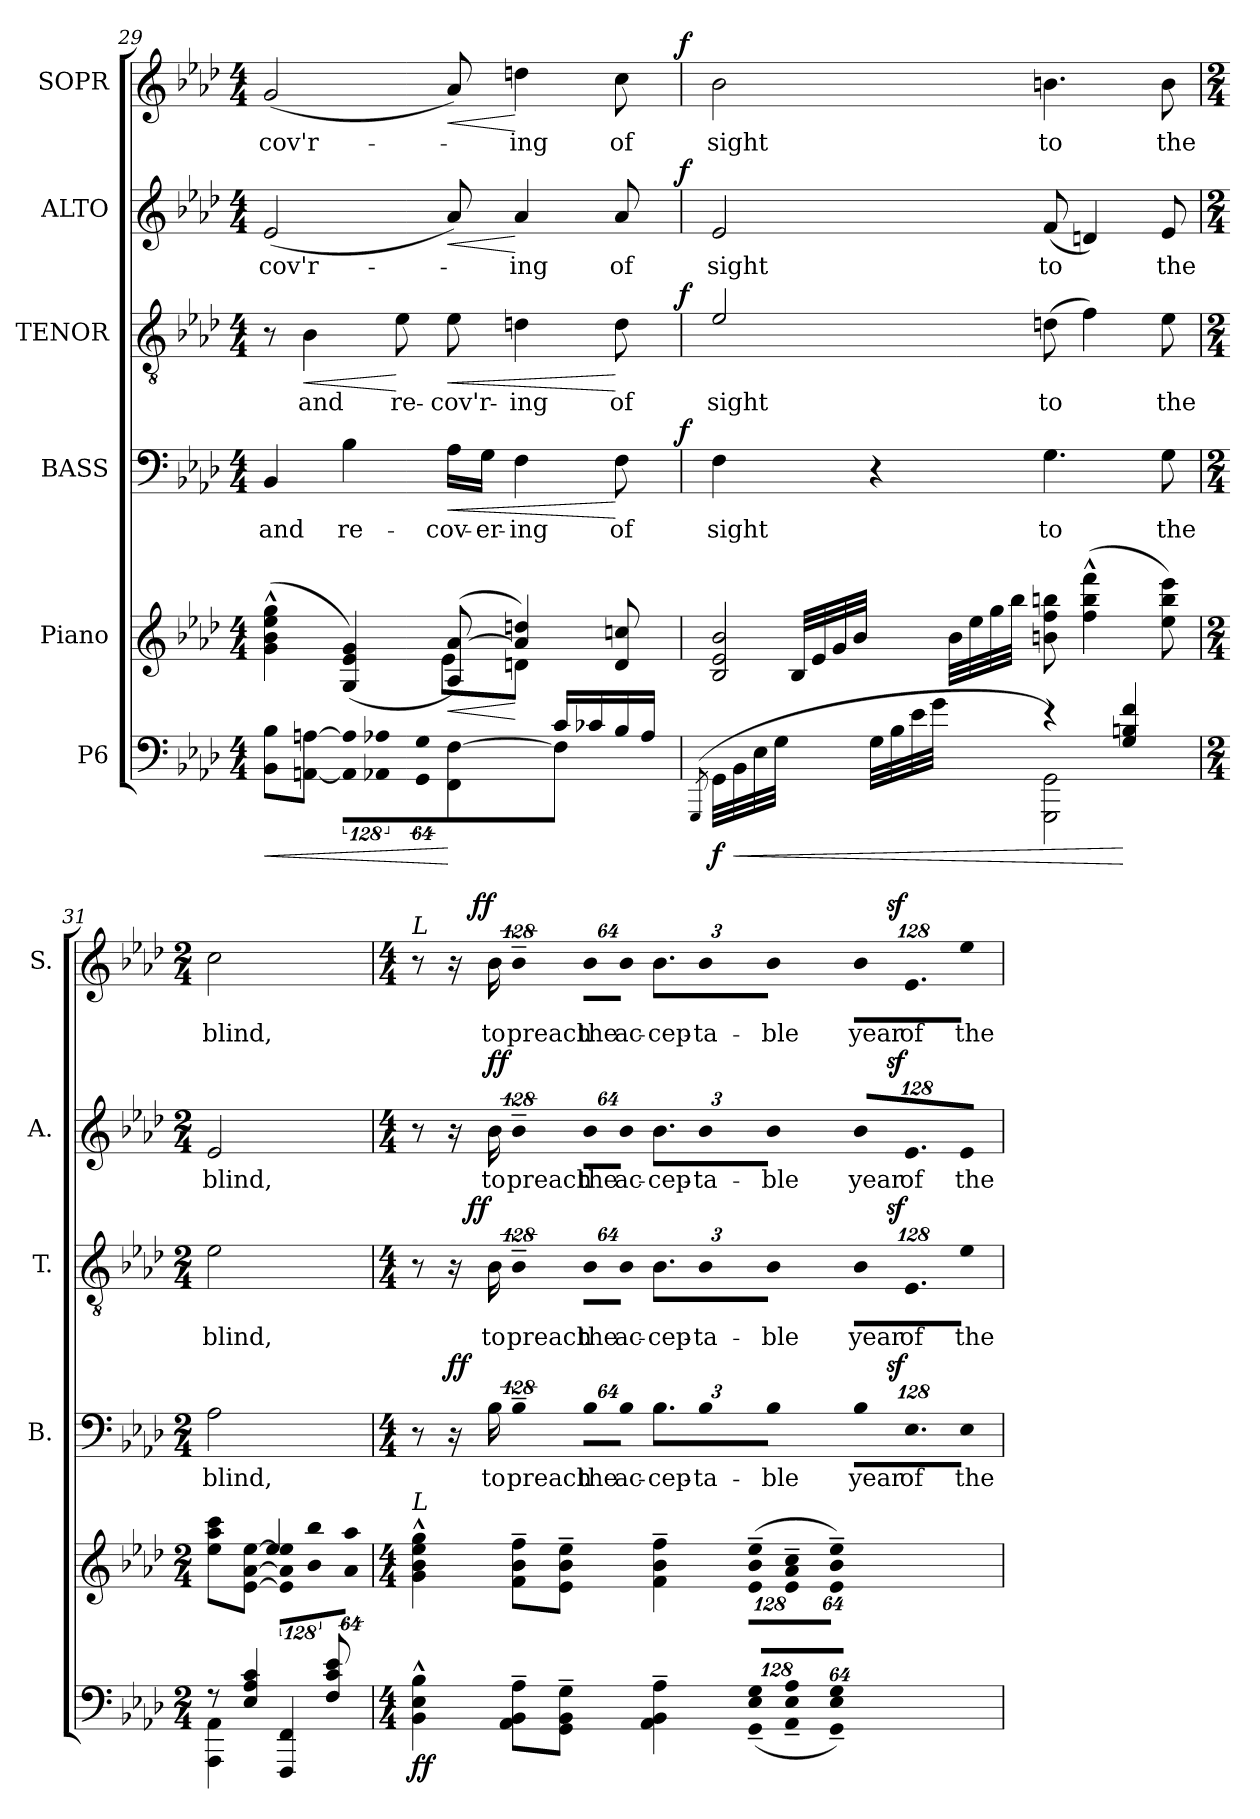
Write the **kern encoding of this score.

**kern	**dynam	**kern	**dynam	**kern	**text	**dynam	**kern	**text	**dynam	**kern	**text	**dynam	**kern	**text	**dynam
*part6	*part6	*part5	*part5	*part4	*part4	*part4	*part3	*part3	*part3	*part2	*part2	*part2	*part1	*part1	*part1
*staff6	*staff6	*staff5	*staff5	*staff4	*staff4	*staff4	*staff3	*staff3	*staff3	*staff2	*staff2	*staff2	*staff1	*staff1	*staff1
*I"P6	*	*I"Piano	*	*I"BASS	*	*	*I"TENOR	*	*	*I"ALTO	*	*	*I"SOPR	*	*
*	*	*	*	*I'B.	*	*	*I'T.	*	*	*I'A.	*	*	*I'S.	*	*
!!LO:PB:g=z
*clefF4	*	*clefG2	*	*clefF4	*	*	*clefGv2	*	*	*clefG2	*	*	*clefG2	*	*
*	*	*	*	*	*	*	*ITrd7c12	*	*	*	*	*	*	*	*
*k[b-e-a-d-]	*	*k[b-e-a-d-]	*	*k[b-e-a-d-]	*	*	*k[b-e-a-d-]	*	*	*k[b-e-a-d-]	*	*	*k[b-e-a-d-]	*	*
*A-:	*	*A-:	*	*A-:	*	*	*A-:	*	*	*A-:	*	*	*A-:	*	*
*M4/4	*	*M4/4	*	*M4/4	*	*	*M4/4	*	*	*M4/4	*	*	*M4/4	*	*
=29	=29	=29	=29	=29	=29	=29	=29	=29	=29	=29	=29	=29	=29	=29	=29
*^	*	*	*	*	*	*	*	*	*	*	*	*	*	*	*
!	!	!LO:HP:b	!	!	!	!	!	!	!	!	!	!	!	!	!	!
*	*	*	*^	*	*	*	*	*	*	*	*	*	*	*	*	*
!	!	!	!	!	!	!	!LO:LY:b:color=#000000	!	!	!	!	!	!	!	!	!	!
!	!	!	!	!	!	!	!	!	!	!	!	!	!LO:LY:b:color=#000000	!	!	!	!
!	!	!	!	!	!	!	!	!	!	!	!	!	!	!	!LO:TX:a:Bi:t=cresc. molto	!	!
!	!	!	!	!	!	!	!	!	!	!	!	!LO:TX:a:Bi:t=cresc. molto	!	!	!	!	!
!	!	!	!	!	!	!	!	!	!LO:TX:a:Bi:t=cresc. molto	!	!	!	!	!	!	!	!
!	!	!	!	!	!	!LO:TX:a:Bi:t=cresc. molto	!	!	!	!	!	!	!	!	!	!	!
!	!	!	!	!	!	!	!	!	!	!	!	!	!	!	!	!LO:LY:b:color=#000000	!
*	*	*	*	*	*	*^	*	*	*^	*	*	*^	*	*	*^	*	*
2ryy	8BB-i\ 8B-iL	<	(4gi\^^ 4b-i^^ 4ee-i^^ 4ggi^^	2ryy	.	4BB-i/	2ryy	and	.	8r	2ryy	.	.	(2e-i/	2ryy	cov'r-	.	(2gi/	2ryy	cov'r-	.
!	!	!	!	!	!	!	!	!	!	!	!	!LO:LY:b:color=#000000	!LO:HP:b	!	!	!	!	!	!	!	!
.	[8AAni\ [8AniJ	.	.	.	.	.	.	.	.	4BB-i\	.	and	<	.	.	.	.	.	.	.	.
!	!LO:N:vis=8	!	!	!	!	!	!	!	!	!	!	!	!	!	!	!	!	!	!	!	!
!	!	!	!	!	!	!	!	!LO:LY:b:color=#000000	!	!	!	!	!	!	!	!	!	!	!	!	!
.	1024%85AAi\] 1024%85Ai]L	.	(4Gi/ 4e-i 4gi)	.	.	4B-i\	.	re-	.	.	.	.	.	.	.	.	.	.	.	.	.
!	!LO:N:vis=8	!	!	!	!	!	!	!	!	!	!	!	!	!	!	!	!	!	!	!	!
.	1024%85AA-Xi\ 1024%85A-Xi	.	.	.	.	.	.	.	.	.	.	.	.	.	.	.	.	.	.	.	.
!	!	!	!	!	!	!	!	!	!	!	!	!LO:LY:b:color=#000000	!	!	!	!	!	!	!	!	!
.	.	.	.	.	.	.	.	.	.	8E-i\	.	re-	[	.	.	.	.	.	.	.	.
!	!LO:N:vis=8	!	!	!	!	!	!	!	!	!	!	!	!	!	!	!	!	!	!	!	!
.	512%43GGi\ 512%43GiJ	.	.	.	.	.	.	.	.	.	.	.	.	.	.	.	.	.	.	.	.
!	!	!	!	!	!LO:HP:b	!	!	!	!	!	!	!	!	!	!	!	!	!	!	!	!
!	!	!	!	!	!	!	!	!LO:LY:b:color=#000000	!LO:HP:b	!	!	!	!	!	!	!	!	!	!	!	!
!	!	!	!	!	!	!	!	!	!	!	!	!LO:LY:b:color=#000000	!LO:HP:b	!	!	!	!LO:HP:b	!	!	!	!LO:HP:b
4ryy	4FFi\ [4Fi	[	(8A-i/ [8a-i)	8e-i\L	<	16A-i\LL	4ryy	-cov-	<	8E-i\	4ryy	-cov'r-	<	8a-i/)	4ryy	.	<	8a-i/)	4ryy	.	<
!	!	!	!	!	!	!	!	!LO:LY:b:color=#000000	!	!	!	!	!	!	!	!	!	!	!	!	!
.	.	.	.	.	.	16Gi\JJ	.	-er-	.	.	.	.	.	.	.	.	.	.	.	.	.
!	!	!	!	!	!	!	!	!LO:LY:b:color=#000000	!	!	!	!	!	!	!	!	!	!	!	!	!
!	!	!	!	!	!	!	!	!	!	!	!	!LO:LY:b:color=#000000	!	!	!	!	!	!	!	!	!
!	!	!	!	!	!	!	!	!	!	!	!	!	!	!	!	!LO:LY:b:color=#000000	!	!	!	!	!
!	!	!	!	!	!	!	!	!	!	!	!	!	!	!	!	!	!	!	!	!LO:LY:b:color=#000000	!
.	.	.	4a-i/] 4ddni)	8dni\J	[	4Fi\	.	-ing	.	4Dni\	.	-ing	.	4a-i/	.	-ing	[	4ddni\	.	-ing	[
16ci/LL	4Fi\]	.	.	4ryy	.	.	8ryy	.	.	.	8ryy	.	.	.	8ryy	.	.	.	8ryy	.	.
16c-Xi/	.	.	.	.	.	.	.	.	.	.	.	.	.	.	.	.	.	.	.	.	.
!	!	!	!	!	!	!	!	!LO:LY:b:color=#000000	!	!	!	!	!	!	!	!	!	!	!	!	!
!	!	!	!	!	!	!	!	!	!	!	!	!LO:LY:b:color=#000000	!	!	!	!	!	!	!	!	!
!	!	!	!	!	!	!	!	!	!	!	!	!	!	!	!	!LO:LY:b:color=#000000	!	!	!	!	!
!	!	!	!	!	!	!	!	!	!	!	!	!	!	!	!	!	!	!	!	!LO:LY:b:color=#000000	!
16B-i/	.	.	8di/ 8ccni	.	.	8Fi\	16ryy	of	[	8Di\	16ryy	of	[	8a-i/	16ryy	of	.	8cci\	16ryy	of	.
16A-i/JJ	.	.	.	.	.	.	32ryy	.	.	.	32ryy	.	.	.	32ryy	.	.	.	32ryy	.	.
.	.	.	.	.	.	.	64ryy	.	.	.	64ryy	.	.	.	64ryy	.	.	.	64ryy	.	.
.	.	.	.	.	.	.	128...ryy	.	.	.	128...ryy	.	.	.	128...ryy	.	.	.	128...ryy	.	.
.	.	.	.	.	.	.	1024ryy	.	f	.	1024ryy	.	f	.	1024ryy	.	f	.	1024ryy	.	f
*	*	*	*	*	*	*v	*v	*	*	*	*	*	*	*v	*v	*	*	*v	*v	*	*
*	*	*	*	*	*	*	*	*	*v	*v	*	*	*	*	*	*	*	*
=30	=30	=30	=30	=30	=30	=30	=30	=30	=30	=30	=30	=30	=30	=30	=30	=30	=30
(8qGGGi/	.	.	.	.	.	.	.	.	.	.	.	.	.	.	.	.	.
!	!	!	!	!	!	!	!LO:LY:b:color=#000000	!	!	!	!	!	!	!	!	!	!
!	!	!	!	!	!	!	!	!	!	!LO:LY:b:color=#000000	!	!	!	!	!	!	!
!	!	!	!	!	!	!	!	!	!	!	!	!	!LO:LY:b:color=#000000	!	!	!	!
!	!	!	!	!	!	!	!	!	!	!	!	!	!	!	!	!LO:LY:b:color=#000000	!
32GGi\LLL	2ryy	f	2B-i/ 2e-i 2b-i	8ryy	.	4Fi\	sight	.	2E-i/	sight	.	2e-i/	sight	.	2b-i\	sight	.
!	!	!LO:HP:b	!	!	!	!	!	!	!	!	!	!	!	!	!	!	!
32BB-i\	.	<	.	.	.	.	.	.	.	.	.	.	.	.	.	.	.
32E-i\	.	.	.	.	.	.	.	.	.	.	.	.	.	.	.	.	.
32Gi\JJJ	.	.	.	.	.	.	.	.	.	.	.	.	.	.	.	.	.
8ryy	.	.	.	32B-i/LLL	.	.	.	.	.	.	.	.	.	.	.	.	.
.	.	.	.	32e-i/	.	.	.	.	.	.	.	.	.	.	.	.	.
.	.	.	.	32gi/	.	.	.	.	.	.	.	.	.	.	.	.	.
.	.	.	.	32b-i/JJJ	.	.	.	.	.	.	.	.	.	.	.	.	.
32Gi\LLL	.	.	.	8ryy	.	4r	.	.	.	.	.	.	.	.	.	.	.
32B-i\	.	.	.	.	.	.	.	.	.	.	.	.	.	.	.	.	.
32e-i\	.	.	.	.	.	.	.	.	.	.	.	.	.	.	.	.	.
32gi\JJJ	.	.	.	.	.	.	.	.	.	.	.	.	.	.	.	.	.
8ryy	.	.	.	32b-i\LLL	.	.	.	.	.	.	.	.	.	.	.	.	.
.	.	.	.	32ee-i\	.	.	.	.	.	.	.	.	.	.	.	.	.
.	.	.	.	32ggi\	.	.	.	.	.	.	.	.	.	.	.	.	.
.	.	.	.	32bb-i\JJJ	.	.	.	.	.	.	.	.	.	.	.	.	.
!	!	!	!	!	!	!	!LO:LY:b:color=#000000	!	!	!	!	!	!	!	!	!	!
!	!	!	!	!	!	!	!	!	!	!LO:LY:b:color=#000000	!	!	!	!	!	!	!
!	!	!	!	!	!	!	!	!	!	!	!	!	!LO:LY:b:color=#000000	!	!	!	!
!	!	!	!	!	!	!	!	!	!	!	!	!	!	!	!	!LO:LY:b:color=#000000	!
4r)	2GGGi\ 2GGi	.	2ryy	8bni\ 8ffi 8bbni	.	4.Gi\	to	.	(8Dni\	to	.	(8fi/	to	.	4.bni\	to	.
.	.	.	.	(4ffi\^^ 4bbi^^ 4fffi^^	.	.	.	.	4Fi\)	.	.	4dni/)	.	.	.	.	.
4Gi/ 4Bni 4fi	.	[	.	.	.	.	.	.	.	.	.	.	.	.	.	.	.
!	!	!	!	!	!	!	!LO:LY:b:color=#000000	!	!	!	!	!	!	!	!	!	!
!	!	!	!	!	!	!	!	!	!	!LO:LY:b:color=#000000	!	!	!	!	!	!	!
!	!	!	!	!	!	!	!	!	!	!	!	!	!LO:LY:b:color=#000000	!	!	!	!
!	!	!	!	!	!	!	!	!	!	!	!	!	!	!	!	!LO:LY:b:color=#000000	!
.	.	.	.	8ee-i\ 8bbi 8eee-i)	.	8Gi\	the	.	8E-i\	the	.	8e-i/	the	.	8bi\	the	.
!!LO:LB:g=z
=31	=31	=31	=31	=31	=31	=31	=31	=31	=31	=31	=31	=31	=31	=31	=31	=31	=31
*M2/4	*	*	*M2/4	*	*	*M2/4	*	*	*M2/4	*	*	*M2/4	*	*	*M2/4	*	*
!	!	!	!	!	!	!	!LO:LY:b:color=#000000	!	!	!	!	!	!	!	!	!	!
!	!	!	!	!	!	!	!	!	!	!LO:LY:b:color=#000000	!	!	!	!	!	!	!
!	!	!	!	!	!	!	!	!	!	!	!	!	!LO:LY:b:color=#000000	!	!	!	!
!	!	!	!	!	!	!	!	!	!	!	!	!	!	!	!	!LO:LY:b:color=#000000	!
8r	4AAA-i\ 4AA-i	.	8ee-i\ 8aa-i 8ccciL	4ryy	.	2A-i\	blind,	.	2E-i\	blind,	.	2e-i/	blind,	.	2cci\	blind,	.
4E-i/ 4A-i 4ci	.	.	[8e-i\ [8a-i [8ee-iJ	.	.	.	.	.	.	.	.	.	.	.	.	.	.
!	!	!	!LO:N:vis=8	!	!	!	!	!	!	!	!	!	!	!	!	!	!
.	4FFFi/ 4FFi	.	1024%85e-i\] 1024%85a-i] 1024%85ee-i]L	4ee-i/	.	.	.	.	.	.	.	.	.	.	.	.	.
!	!	!	!LO:N:vis=8	!	!	!	!	!	!	!	!	!	!	!	!	!	!
.	.	.	1024%85b-i\ 1024%85bb-i	.	.	.	.	.	.	.	.	.	.	.	.	.	.
8Fi/ 8ci 8e-i	.	.	.	.	.	.	.	.	.	.	.	.	.	.	.	.	.
!	!	!	!LO:N:vis=8	!	!	!	!	!	!	!	!	!	!	!	!	!	!
.	.	.	512%43a-i\ 512%43aa-iJ	.	.	.	.	.	.	.	.	.	.	.	.	.	.
*v	*v	*	*	*	*	*	*	*	*	*	*	*	*	*	*	*	*
*	*	*v	*v	*	*	*	*	*	*	*	*	*	*	*	*	*
=32	=32	=32	=32	=32	=32	=32	=32	=32	=32	=32	=32	=32	=32	=32	=32
*M4/4	*	*M4/4	*	*M4/4	*	*	*M4/4	*	*	*M4/4	*	*	*M4/4	*	*
*	*	*	*	*^	*	*	*^	*	*	*^	*	*	*^	*	*
*	*	*	*	*	*	*	*	*	*	*	*	*	*	*	*	*	*^	*	*
!	!	!	!	!	!	!	!	!	!	!	!	!	!	!	!	!LO:TX:a:i:t=L	!	!	!	!
!	!	!LO:TX:a:i:t=L	!	!	!	!	!	!	!	!	!	!	!	!	!	!	!	!	!	!
4BB-i\^^ 4E-i^^ 4B-i^^	ff	4gi\^^ 4b-i^^ 4ee-i^^ 4ggi^^	.	8r	2ryy	.	.	8r	8ryy	.	.	8r	2ryy	.	.	8r	8ryy	2ryy	.	.
.	.	.	.	16r	.	.	ff	16r	64ryy	.	.	16r	.	.	.	16r	32ryy	.	.	.
.	.	.	.	.	.	.	.	.	128ryy	.	.	.	.	.	.	.	.	.	.	.
.	.	.	.	.	.	.	.	.	512.ryy	.	.	.	.	.	.	.	.	.	.	.
.	.	.	.	.	.	.	.	.	2ryy	.	ff	.	.	.	.	.	.	.	.	.
.	.	.	.	.	.	.	.	.	.	.	.	.	.	.	.	.	2ryy	.	.	ff
!	!	!	!	!	!	!LO:LY:b:color=#000000	!	!	!	!	!	!	!	!	!	!	!	!	!	!
!	!	!	!	!	!	!	!	!	!	!LO:LY:b:color=#000000	!	!	!	!	!	!	!	!	!	!
!	!	!	!	!	!	!	!	!	!	!	!	!	!	!LO:LY:b:color=#000000	!	!	!	!	!	!
!	!	!	!	!	!	!	!	!	!	!	!	!	!	!	!	!	!	!	!LO:LY:b:color=#000000	!
.	.	.	.	16B-i\	.	to	.	16BB-i\	.	to	.	16b-i\	.	to	ff	16b-i\	.	.	to	.
!	!	!	!	!LO:N:vis=4	!	!	!	!	!	!	!	!	!	!	!	!	!	!	!	!
!	!	!	!	!	!	!LO:LY:b:color=#000000	!	!LO:N:vis=4	!	!	!	!	!	!	!	!	!	!	!	!
!	!	!	!	!	!	!	!	!	!	!LO:LY:b:color=#000000	!	!LO:N:vis=4	!	!	!	!	!	!	!	!
!	!	!	!	!	!	!	!	!	!	!	!	!	!	!LO:LY:b:color=#000000	!	!LO:N:vis=4	!	!	!	!
!	!	!	!	!	!	!	!	!	!	!	!	!	!	!	!	!	!	!	!LO:LY:b:color=#000000	!
8AA-i\~ 8BB-i~ 8A-i~L	.	8fi\~ 8b-i~ 8ffi~L	.	512%85B-~i\	.	preach	.	512%85BB-~i\	.	preach	.	512%85b-~i\	.	preach	.	512%85b-~i\	.	.	preach	.
8GGi\~ 8BB-i~ 8Gi~J	.	8e-i\~ 8b-i~ 8ee-i~J	.	.	.	.	.	.	.	.	.	.	.	.	.	.	.	.	.	.
!	!	!	!	!LO:N:vis=16	!	!	!	!	!	!	!	!	!	!	!	!	!	!	!	!
!	!	!	!	!	!	!LO:LY:b:color=#000000	!	!LO:N:vis=16	!	!	!	!	!	!	!	!	!	!	!	!
!	!	!	!	!	!	!	!	!	!	!LO:LY:b:color=#000000	!	!LO:N:vis=16	!	!	!	!	!	!	!	!
!	!	!	!	!	!	!	!	!	!	!	!	!	!	!LO:LY:b:color=#000000	!	!LO:N:vis=16	!	!	!	!
!	!	!	!	!	!	!	!	!	!	!	!	!	!	!	!	!	!	!	!LO:LY:b:color=#000000	!
.	.	.	.	1024%43B-i\LL	.	the	.	1024%43BB-i\LL	.	the	.	1024%43b-i\LL	.	the	.	1024%43b-i\LL	.	.	the	.
!	!	!	!	!LO:N:vis=16	!	!	!	!	!	!	!	!	!	!	!	!	!	!	!	!
!	!	!	!	!	!	!LO:LY:b:color=#000000	!	!LO:N:vis=16	!	!	!	!	!	!	!	!	!	!	!	!
!	!	!	!	!	!	!	!	!	!	!LO:LY:b:color=#000000	!	!LO:N:vis=16	!	!	!	!	!	!	!	!
!	!	!	!	!	!	!	!	!	!	!	!	!	!	!LO:LY:b:color=#000000	!	!LO:N:vis=16	!	!	!	!
!	!	!	!	!	!	!	!	!	!	!	!	!	!	!	!	!	!	!	!LO:LY:b:color=#000000	!
.	.	.	.	1024%43B-i\JJ	.	ac-	.	1024%43BB-i\JJ	.	ac-	.	1024%43b-i\JJ	.	ac-	.	1024%43b-i\JJ	.	.	ac-	.
!	!	!	!	!	!	!LO:LY:b:color=#000000	!	!	!	!	!	!	!	!	!	!	!	!	!	!
!	!	!	!	!	!	!	!	!	!	!LO:LY:b:color=#000000	!	!	!	!	!	!	!	!	!	!
!	!	!	!	!	!	!	!	!	!	!	!	!	!	!LO:LY:b:color=#000000	!	!	!	!	!	!
!	!	!	!	!	!	!	!	!	!	!	!	!	!	!	!	!	!	!	!LO:LY:b:color=#000000	!
4AA-i\~ 4BB-i~ 4A-i~	.	4fi\~ 4b-i~ 4ffi~	.	12.B-i\L	4ryy	-cep-	.	12.BB-i\L	.	-cep-	.	12.b-i\L	4ryy	-cep-	.	12.b-i\L	.	4ryy	-cep-	.
!	!	!	!	!LO:N:vis=16	!	!	!	!	!	!	!	!	!	!	!	!	!	!	!	!
!	!	!	!	!	!	!LO:LY:b:color=#000000	!	!LO:N:vis=16	!	!	!	!	!	!	!	!	!	!	!	!
!	!	!	!	!	!	!	!	!	!	!LO:LY:b:color=#000000	!	!LO:N:vis=16	!	!	!	!	!	!	!	!
!	!	!	!	!	!	!	!	!	!	!	!	!	!	!LO:LY:b:color=#000000	!	!LO:N:vis=16	!	!	!	!
!	!	!	!	!	!	!	!	!	!	!	!	!	!	!	!	!	!	!	!LO:LY:b:color=#000000	!
.	.	.	.	512%21B-i\K	.	-ta-	.	512%21BB-i\K	.	-ta-	.	512%21b-i\K	.	-ta-	.	512%21b-i\K	.	.	-ta-	.
.	.	.	.	.	.	.	.	.	4ryy	.	.	.	.	.	.	.	.	.	.	.
.	.	.	.	.	.	.	.	.	.	.	.	.	.	.	.	.	4ryy	.	.	.
!	!	!	!	!LO:N:vis=8	!	!	!	!	!	!	!	!	!	!	!	!	!	!	!	!
!	!	!	!	!	!	!LO:LY:b:color=#000000	!	!LO:N:vis=8	!	!	!	!	!	!	!	!	!	!	!	!
!	!	!	!	!	!	!	!	!	!	!LO:LY:b:color=#000000	!	!LO:N:vis=8	!	!	!	!	!	!	!	!
!	!	!	!	!	!	!	!	!	!	!	!	!	!	!LO:LY:b:color=#000000	!	!LO:N:vis=8	!	!	!	!
!	!	!	!	!	!	!	!	!	!	!	!	!	!	!	!	!	!	!	!LO:LY:b:color=#000000	!
.	.	.	.	512%43B-i\J	.	-ble	.	512%43BB-i\J	.	-ble	.	512%43b-i\J	.	-ble	.	512%43b-i\J	.	.	-ble	.
*Xbrackettup	*	*	*	*	*	*	*	*	*	*	*	*	*	*	*	*	*	*	*	*
!LO:N:vis=8	!	!	!	!	!	!	!	!	!	!	!	!	!	!	!	!	!	!	!	!
*	*	*Xbrackettup	*	*	*	*	*	*	*	*	*	*	*	*	*	*	*	*	*	*
!	!	!LO:N:vis=8	!	!LO:N:vis=8	!	!	!	!	!	!	!	!	!	!	!	!	!	!	!	!
!	!	!	!	!	!	!LO:LY:b:color=#000000	!	!LO:N:vis=8	!	!	!	!	!	!	!	!	!	!	!	!
!	!	!	!	!	!	!	!	!	!	!LO:LY:b:color=#000000	!	!LO:N:vis=8	!	!	!	!	!	!	!	!
!	!	!	!	!	!	!	!	!	!	!	!	!	!	!LO:LY:b:color=#000000	!	!LO:N:vis=8	!	!	!	!
!	!	!	!	!	!	!	!	!	!	!	!	!	!	!	!	!	!	!	!LO:LY:b:color=#000000	!
(1024%85GGi/~ 1024%85E-i~ 1024%85Gi~L	.	(1024%85e-i\~ 1024%85b-i~ 1024%85ee-i~L	.	1024%85B-i\L	8ryy	year	.	1024%85BB-i\L	.	year	.	1024%85b-i/L	8ryy	year	.	1024%85b-i\L	.	8ryy	year	.
!LO:N:vis=8	!	!LO:N:vis=8	!	!	!	!	!	!	!	!	!	!	!	!	!	!	!	!	!	!
!	!	!	!	!	!	!LO:LY:b:color=#000000	!	!	!	!	!	!	!	!	!	!	!	!	!	!
!	!	!	!	!	!	!	!	!	!	!LO:LY:b:color=#000000	!	!	!	!	!	!	!	!	!	!
!	!	!	!	!	!	!	!	!	!	!	!	!	!	!LO:LY:b:color=#000000	!	!	!	!	!	!
!	!	!	!	!	!	!	!	!	!	!	!	!	!	!	!	!	!	!	!LO:LY:b:color=#000000	!
1024%85AA-i/~ 1024%85E-i~ 1024%85A-i~	.	1024%85e-i\~ 1024%85a-i~ 1024%85cci~	.	12.E-i\	.	of	.	12.EE-i\	.	of	.	12.e-i/	.	of	.	12.e-i\	.	.	of	.
.	.	.	.	.	16ryy	.	.	.	.	.	.	.	16ryy	.	.	.	.	16ryy	.	.
.	.	.	.	.	.	.	.	.	16ryy	.	.	.	.	.	.	.	.	.	.	.
.	.	.	.	.	.	.	.	.	.	.	.	.	.	.	.	.	16.ryy	.	.	.
!LO:N:vis=8	!	!LO:N:vis=8	!	!	!	!	!	!	!	!	!	!	!	!	!	!	!	!	!	!
512%43GGi/~ 512%43E-i~ 512%43Gi~J)	.	512%43e-i\~ 512%43b-i~ 512%43ee-i~J)	.	.	.	.	.	.	.	.	.	.	.	.	.	.	.	.	.	.
.	.	.	.	.	32ryy	.	.	.	.	.	.	.	32ryy	.	.	.	.	32ryy	.	.
!	!	!	!	!LO:N:vis=16	!	!	!	!	!	!	!	!	!	!	!	!	!	!	!	!
!	!	!	!	!	!	!LO:LY:b:color=#000000	!	!LO:N:vis=16	!	!	!	!	!	!	!	!	!	!	!	!
!	!	!	!	!	!	!	!	!	!	!LO:LY:b:color=#000000	!	!LO:N:vis=16	!	!	!	!	!	!	!	!
!	!	!	!	!	!	!	!	!	!	!	!	!	!	!LO:LY:b:color=#000000	!	!LO:N:vis=16	!	!	!	!
!	!	!	!	!	!	!	!	!	!	!	!	!	!	!	!	!	!	!	!LO:LY:b:color=#000000	!
.	.	.	.	1024%43E-i\Jk	.	the	.	1024%43E-i\Jk	.	the	.	1024%43e-i/Jk	.	the	.	1024%43ee-i\Jk	.	.	the	.
.	.	.	.	.	.	.	.	.	32ryy	.	.	.	.	.	.	.	.	.	.	.
.	.	.	.	.	64ryy	.	.	.	.	.	.	.	64ryy	.	.	.	.	64ryy	.	.
.	.	.	.	.	128...ryy	.	.	.	.	.	.	.	128...ryy	.	.	.	.	128...ryy	.	.
.	.	.	.	.	.	.	.	.	256ryy	.	.	.	.	.	.	.	.	.	.	.
.	.	.	.	.	1024ryy	.	sf	.	1024ryy	.	sf	.	1024ryy	.	sf	.	.	1024ryy	.	sf
*	*	*	*	*v	*v	*	*	*	*	*	*	*v	*v	*	*	*v	*v	*v	*	*
*	*	*	*	*	*	*	*v	*v	*	*	*	*	*	*	*	*
=	=	=	=	=	=	=	=	=	=	=	=	=	=	=	=
*-	*-	*-	*-	*-	*-	*-	*-	*-	*-	*-	*-	*-	*-	*-	*-
